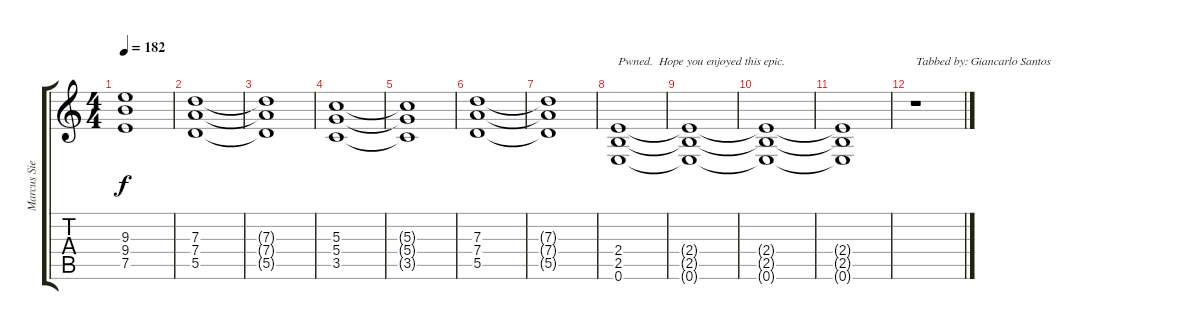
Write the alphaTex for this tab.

\track ("Marcus Siepen" "Marcus Sie") {instrument overdrivenguitar}
\staff {score tabs}
\tuning (E4 B3 G3 D3 A2 E2) {hide}
\ts (4 4)
\tempo 182
\clef g2
\ks c
(9.3{t} 9.4{t} 7.5{t}).1{dy f} |
(7.3 7.4 5.5).1 |
(7.3{t} 7.4{t} 5.5{t}).1 |
(5.3 5.4 3.5).1 |
(5.3{t} 5.4{t} 3.5{t}).1 |
(7.3 7.4 5.5).1 |
(7.3{t} 7.4{t} 5.5{t}).1 |
(2.4 2.5 0.6).1{txt "Pwned.  Hope you enjoyed this epic."} |
(2.4{t} 2.5{t} 0.6{t}).1 |
(2.4{t} 2.5{t} 0.6{t}).1 |
(2.4{t} 2.5{t} 0.6{t}).1 |
r.1{txt "Tabbed by: Giancarlo Santos"}
